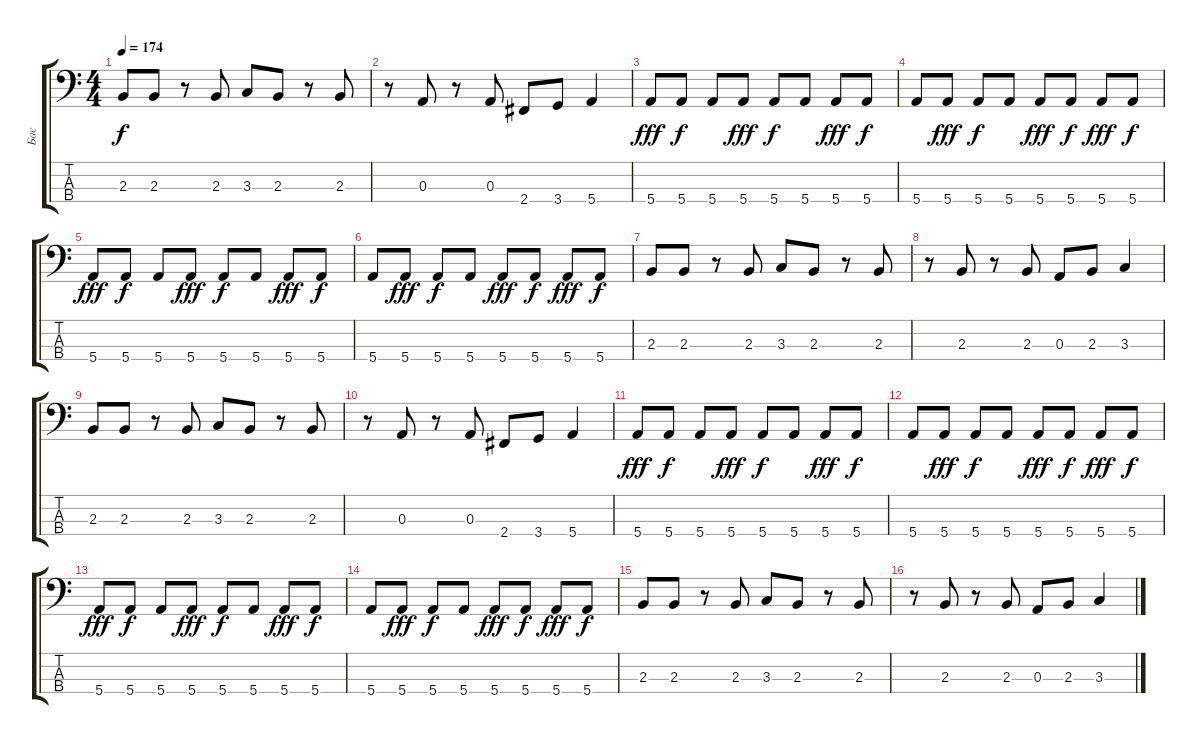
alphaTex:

\track ("Бас" "Бас") {instrument electricbassfinger}
\staff {score tabs}
\tuning (G2 D2 A1 E1) {hide}
\ts (4 4)
\tempo 174
\clef f4
\ks c
2.3.8{dy f} 2.3.8 r.8 2.3.8 3.3.8 2.3.8 r.8 2.3.8 |
r.8 0.3.8 r.8 0.3.8 2.4.8 3.4.8 5.4.4 |
5.4.8{dy fff volume 8 instrument electricbasspick} 5.4.8{dy f} 5.4.8 5.4.8{dy fff} 5.4.8{dy f} 5.4.8 5.4.8{dy fff} 5.4.8{dy f} |
5.4.8 5.4.8{dy fff} 5.4.8{dy f} 5.4.8 5.4.8{dy fff} 5.4.8{dy f} 5.4.8{dy fff} 5.4.8{dy f} |
5.4.8{dy fff} 5.4.8{dy f} 5.4.8 5.4.8{dy fff} 5.4.8{dy f} 5.4.8 5.4.8{dy fff} 5.4.8{dy f} |
5.4.8 5.4.8{dy fff} 5.4.8{dy f} 5.4.8 5.4.8{dy fff} 5.4.8{dy f} 5.4.8{dy fff} 5.4.8{dy f} |
2.3.8{volume 11 instrument electricbassfinger} 2.3.8 r.8 2.3.8 3.3.8 2.3.8 r.8 2.3.8 |
r.8 2.3.8 r.8 2.3.8 0.3.8 2.3.8 3.3.4 |
2.3.8 2.3.8 r.8 2.3.8 3.3.8 2.3.8 r.8 2.3.8 |
r.8 0.3.8 r.8 0.3.8 2.4.8 3.4.8 5.4.4 |
5.4.8{dy fff volume 8 instrument electricbasspick} 5.4.8{dy f} 5.4.8 5.4.8{dy fff} 5.4.8{dy f} 5.4.8 5.4.8{dy fff} 5.4.8{dy f} |
5.4.8 5.4.8{dy fff} 5.4.8{dy f} 5.4.8 5.4.8{dy fff} 5.4.8{dy f} 5.4.8{dy fff} 5.4.8{dy f} |
5.4.8{dy fff} 5.4.8{dy f} 5.4.8 5.4.8{dy fff} 5.4.8{dy f} 5.4.8 5.4.8{dy fff} 5.4.8{dy f} |
5.4.8 5.4.8{dy fff} 5.4.8{dy f} 5.4.8 5.4.8{dy fff} 5.4.8{dy f} 5.4.8{dy fff} 5.4.8{dy f} |
2.3.8{volume 11 instrument electricbassfinger} 2.3.8 r.8 2.3.8 3.3.8 2.3.8 r.8 2.3.8 |
r.8 2.3.8 r.8 2.3.8 0.3.8 2.3.8 3.3.4
